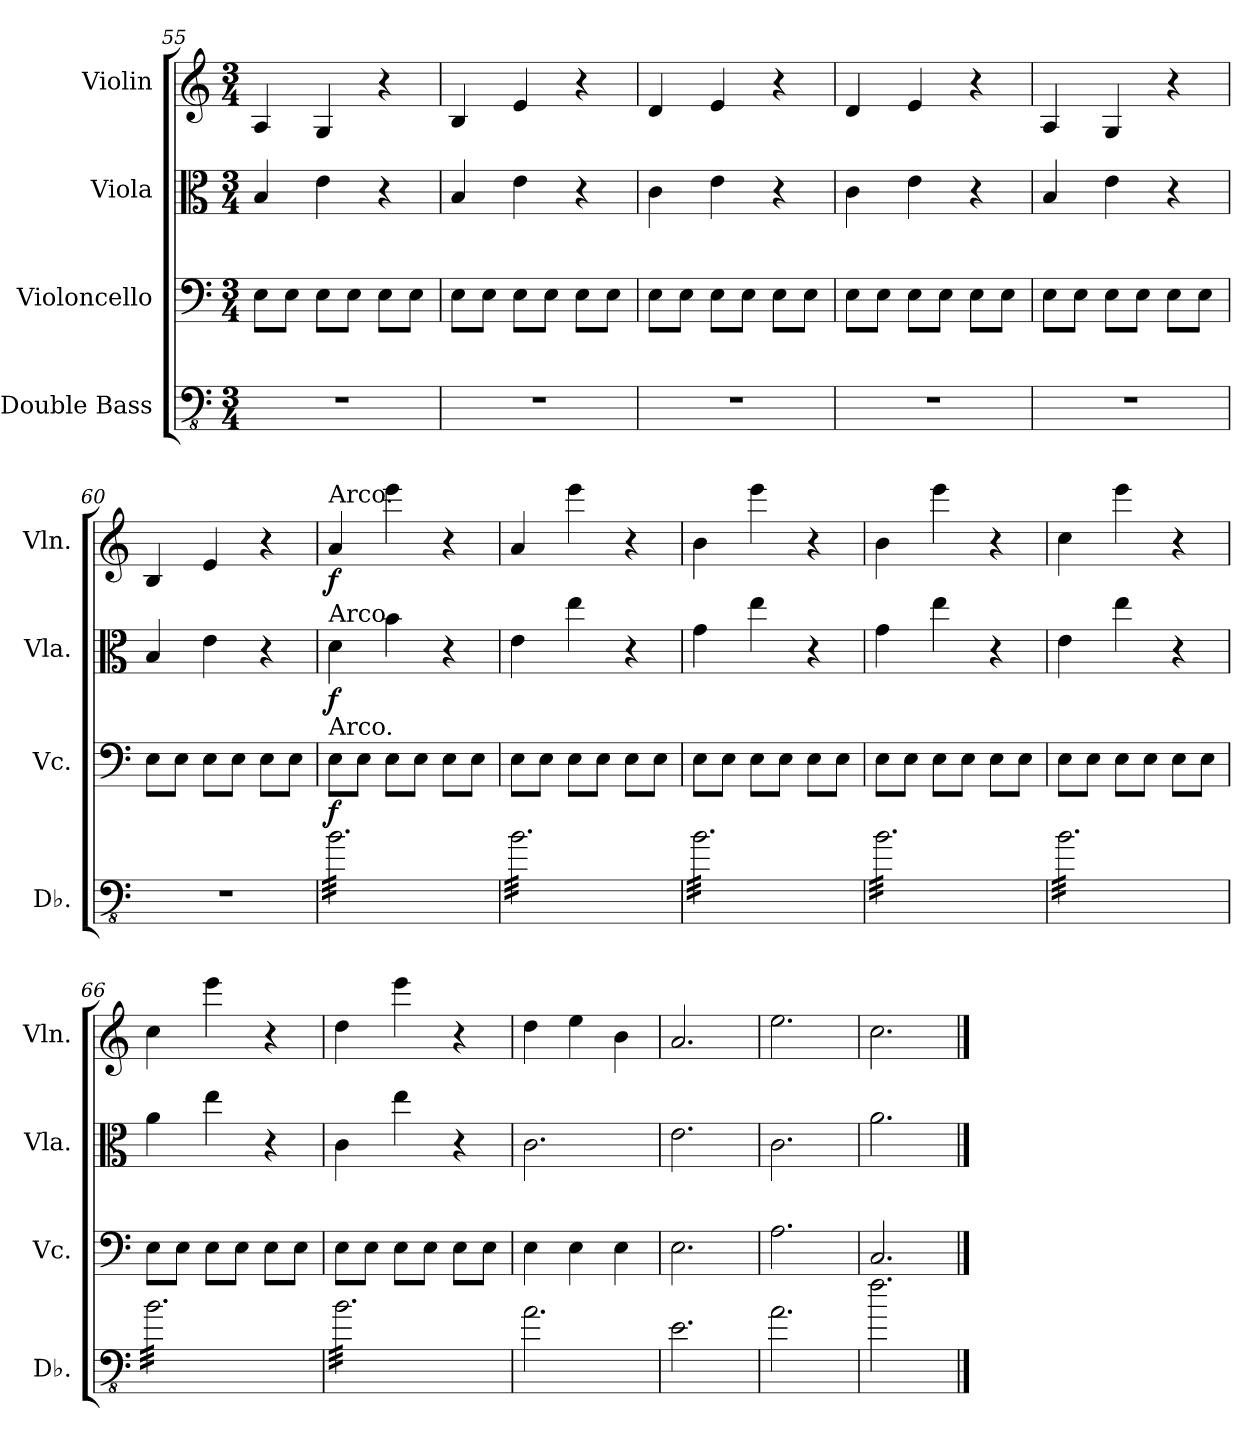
**kern	**kern	**dynam	**kern	**dynam	**kern	**dynam
*part4	*part3	*part3	*part2	*part2	*part1	*part1
*staff4	*staff3	*staff3	*staff2	*staff2	*staff1	*staff1
*I"Double Bass	*I"Violoncello	*	*I"Viola	*	*I"Violin	*
*I'Db.	*I'Vc.	*	*I'Vla.	*	*I'Vln.	*
*clefFv4	*clefF4	*	*clefC3	*	*clefG2	*
*ITrd7c12	*	*	*	*	*	*
*k[]	*k[]	*	*k[]	*	*k[]	*
*M3/4	*M3/4	*	*M3/4	*	*M3/4	*
=55	=55	=55	=55	=55	=55	=55
2.r	8E\L	.	4B/	.	4A/	.
.	8E\J	.	.	.	.	.
.	8E\L	.	4e\	.	4G/	.
.	8E\J	.	.	.	.	.
.	8E\L	.	4r	.	4r	.
.	8E\J	.	.	.	.	.
=56	=56	=56	=56	=56	=56	=56
2.r	8E\L	.	4B/	.	4B/	.
.	8E\J	.	.	.	.	.
.	8E\L	.	4e\	.	4e/	.
.	8E\J	.	.	.	.	.
.	8E\L	.	4r	.	4r	.
.	8E\J	.	.	.	.	.
=57	=57	=57	=57	=57	=57	=57
2.r	8E\L	.	4c\	.	4d/	.
.	8E\J	.	.	.	.	.
.	8E\L	.	4e\	.	4e/	.
.	8E\J	.	.	.	.	.
.	8E\L	.	4r	.	4r	.
.	8E\J	.	.	.	.	.
=58	=58	=58	=58	=58	=58	=58
2.r	8E\L	.	4c\	.	4d/	.
.	8E\J	.	.	.	.	.
.	8E\L	.	4e\	.	4e/	.
.	8E\J	.	.	.	.	.
.	8E\L	.	4r	.	4r	.
.	8E\J	.	.	.	.	.
!!LO:LB:g=z
=59	=59	=59	=59	=59	=59	=59
2.r	8E\L	.	4B/	.	4A/	.
.	8E\J	.	.	.	.	.
.	8E\L	.	4e\	.	4G/	.
.	8E\J	.	.	.	.	.
.	8E\L	.	4r	.	4r	.
.	8E\J	.	.	.	.	.
=60	=60	=60	=60	=60	=60	=60
2.r	8E\L	.	4B/	.	4B/	.
.	8E\J	.	.	.	.	.
.	8E\L	.	4e\	.	4e/	.
.	8E\J	.	.	.	.	.
.	8E\L	.	4r	.	4r	.
.	8E\J	.	.	.	.	.
=61	=61	=61	=61	=61	=61	=61
!	!	!	!	!	!LO:TX:a:t=Arco.	!
!	!	!	!LO:TX:a:t=Arco.	!	!	!
!	!LO:TX:a:t=Arco.	!	!	!	!	!
!	!	!LO:DY:b	!	!LO:DY:b	!	!LO:DY:b
*tremolo	*	*	*	*	*	*
32BB\LLL	8E\L	f	4d\	f	4a/	f
32BB\	.	.	.	.	.	.
32BB\	.	.	.	.	.	.
32BB\	.	.	.	.	.	.
32BB\	8E\J	.	.	.	.	.
32BB\	.	.	.	.	.	.
32BB\	.	.	.	.	.	.
32BB\	.	.	.	.	.	.
32BB\	8E\L	.	4b\	.	4eee\	.
32BB\	.	.	.	.	.	.
32BB\	.	.	.	.	.	.
32BB\	.	.	.	.	.	.
32BB\	8E\J	.	.	.	.	.
32BB\	.	.	.	.	.	.
32BB\	.	.	.	.	.	.
32BB\	.	.	.	.	.	.
32BB\	8E\L	.	4r	.	4r	.
32BB\	.	.	.	.	.	.
32BB\	.	.	.	.	.	.
32BB\	.	.	.	.	.	.
32BB\	8E\J	.	.	.	.	.
32BB\	.	.	.	.	.	.
32BB\	.	.	.	.	.	.
32BB\JJJ	.	.	.	.	.	.
=62	=62	=62	=62	=62	=62	=62
32BB\LLL	8E\L	.	4e\	.	4a/	.
32BB\	.	.	.	.	.	.
32BB\	.	.	.	.	.	.
32BB\	.	.	.	.	.	.
32BB\	8E\J	.	.	.	.	.
32BB\	.	.	.	.	.	.
32BB\	.	.	.	.	.	.
32BB\	.	.	.	.	.	.
32BB\	8E\L	.	4ee\	.	4eee\	.
32BB\	.	.	.	.	.	.
32BB\	.	.	.	.	.	.
32BB\	.	.	.	.	.	.
32BB\	8E\J	.	.	.	.	.
32BB\	.	.	.	.	.	.
32BB\	.	.	.	.	.	.
32BB\	.	.	.	.	.	.
32BB\	8E\L	.	4r	.	4r	.
32BB\	.	.	.	.	.	.
32BB\	.	.	.	.	.	.
32BB\	.	.	.	.	.	.
32BB\	8E\J	.	.	.	.	.
32BB\	.	.	.	.	.	.
32BB\	.	.	.	.	.	.
32BB\JJJ	.	.	.	.	.	.
=63	=63	=63	=63	=63	=63	=63
32BB\LLL	8E\L	.	4g\	.	4b\	.
32BB\	.	.	.	.	.	.
32BB\	.	.	.	.	.	.
32BB\	.	.	.	.	.	.
32BB\	8E\J	.	.	.	.	.
32BB\	.	.	.	.	.	.
32BB\	.	.	.	.	.	.
32BB\	.	.	.	.	.	.
32BB\	8E\L	.	4ee\	.	4eee\	.
32BB\	.	.	.	.	.	.
32BB\	.	.	.	.	.	.
32BB\	.	.	.	.	.	.
32BB\	8E\J	.	.	.	.	.
32BB\	.	.	.	.	.	.
32BB\	.	.	.	.	.	.
32BB\	.	.	.	.	.	.
32BB\	8E\L	.	4r	.	4r	.
32BB\	.	.	.	.	.	.
32BB\	.	.	.	.	.	.
32BB\	.	.	.	.	.	.
32BB\	8E\J	.	.	.	.	.
32BB\	.	.	.	.	.	.
32BB\	.	.	.	.	.	.
32BB\JJJ	.	.	.	.	.	.
=64	=64	=64	=64	=64	=64	=64
32BB\LLL	8E\L	.	4g\	.	4b\	.
32BB\	.	.	.	.	.	.
32BB\	.	.	.	.	.	.
32BB\	.	.	.	.	.	.
32BB\	8E\J	.	.	.	.	.
32BB\	.	.	.	.	.	.
32BB\	.	.	.	.	.	.
32BB\	.	.	.	.	.	.
32BB\	8E\L	.	4ee\	.	4eee\	.
32BB\	.	.	.	.	.	.
32BB\	.	.	.	.	.	.
32BB\	.	.	.	.	.	.
32BB\	8E\J	.	.	.	.	.
32BB\	.	.	.	.	.	.
32BB\	.	.	.	.	.	.
32BB\	.	.	.	.	.	.
32BB\	8E\L	.	4r	.	4r	.
32BB\	.	.	.	.	.	.
32BB\	.	.	.	.	.	.
32BB\	.	.	.	.	.	.
32BB\	8E\J	.	.	.	.	.
32BB\	.	.	.	.	.	.
32BB\	.	.	.	.	.	.
32BB\JJJ	.	.	.	.	.	.
!!LO:PB:g=z
=65	=65	=65	=65	=65	=65	=65
32BB\LLL	8E\L	.	4e\	.	4cc\	.
32BB\	.	.	.	.	.	.
32BB\	.	.	.	.	.	.
32BB\	.	.	.	.	.	.
32BB\	8E\J	.	.	.	.	.
32BB\	.	.	.	.	.	.
32BB\	.	.	.	.	.	.
32BB\	.	.	.	.	.	.
32BB\	8E\L	.	4ee\	.	4eee\	.
32BB\	.	.	.	.	.	.
32BB\	.	.	.	.	.	.
32BB\	.	.	.	.	.	.
32BB\	8E\J	.	.	.	.	.
32BB\	.	.	.	.	.	.
32BB\	.	.	.	.	.	.
32BB\	.	.	.	.	.	.
32BB\	8E\L	.	4r	.	4r	.
32BB\	.	.	.	.	.	.
32BB\	.	.	.	.	.	.
32BB\	.	.	.	.	.	.
32BB\	8E\J	.	.	.	.	.
32BB\	.	.	.	.	.	.
32BB\	.	.	.	.	.	.
32BB\JJJ	.	.	.	.	.	.
=66	=66	=66	=66	=66	=66	=66
32BB\LLL	8E\L	.	4a\	.	4cc\	.
32BB\	.	.	.	.	.	.
32BB\	.	.	.	.	.	.
32BB\	.	.	.	.	.	.
32BB\	8E\J	.	.	.	.	.
32BB\	.	.	.	.	.	.
32BB\	.	.	.	.	.	.
32BB\	.	.	.	.	.	.
32BB\	8E\L	.	4ee\	.	4eee\	.
32BB\	.	.	.	.	.	.
32BB\	.	.	.	.	.	.
32BB\	.	.	.	.	.	.
32BB\	8E\J	.	.	.	.	.
32BB\	.	.	.	.	.	.
32BB\	.	.	.	.	.	.
32BB\	.	.	.	.	.	.
32BB\	8E\L	.	4r	.	4r	.
32BB\	.	.	.	.	.	.
32BB\	.	.	.	.	.	.
32BB\	.	.	.	.	.	.
32BB\	8E\J	.	.	.	.	.
32BB\	.	.	.	.	.	.
32BB\	.	.	.	.	.	.
32BB\JJJ	.	.	.	.	.	.
=67	=67	=67	=67	=67	=67	=67
32BB\LLL	8E\L	.	4c\	.	4dd\	.
32BB\	.	.	.	.	.	.
32BB\	.	.	.	.	.	.
32BB\	.	.	.	.	.	.
32BB\	8E\J	.	.	.	.	.
32BB\	.	.	.	.	.	.
32BB\	.	.	.	.	.	.
32BB\	.	.	.	.	.	.
32BB\	8E\L	.	4ee\	.	4eee\	.
32BB\	.	.	.	.	.	.
32BB\	.	.	.	.	.	.
32BB\	.	.	.	.	.	.
32BB\	8E\J	.	.	.	.	.
32BB\	.	.	.	.	.	.
32BB\	.	.	.	.	.	.
32BB\	.	.	.	.	.	.
32BB\	8E\L	.	4r	.	4r	.
32BB\	.	.	.	.	.	.
32BB\	.	.	.	.	.	.
32BB\	.	.	.	.	.	.
32BB\	8E\J	.	.	.	.	.
32BB\	.	.	.	.	.	.
32BB\	.	.	.	.	.	.
32BB\JJJ	.	.	.	.	.	.
*Xtremolo	*	*	*	*	*	*
=68	=68	=68	=68	=68	=68	=68
2.AA\	4E\	.	2.c\	.	4dd\	.
.	4E\	.	.	.	4ee\	.
.	4E\	.	.	.	4b\	.
=69	=69	=69	=69	=69	=69	=69
2.EE\	2.E\	.	2.e\	.	2.a/	.
=70	=70	=70	=70	=70	=70	=70
2.AA\	2.A\	.	2.c\	.	2.ee\	.
=71	=71	=71	=71	=71	=71	=71
2.F\	2.C/	.	2.a\	.	2.cc\	.
==	==	==	==	==	==	==
*-	*-	*-	*-	*-	*-	*-
